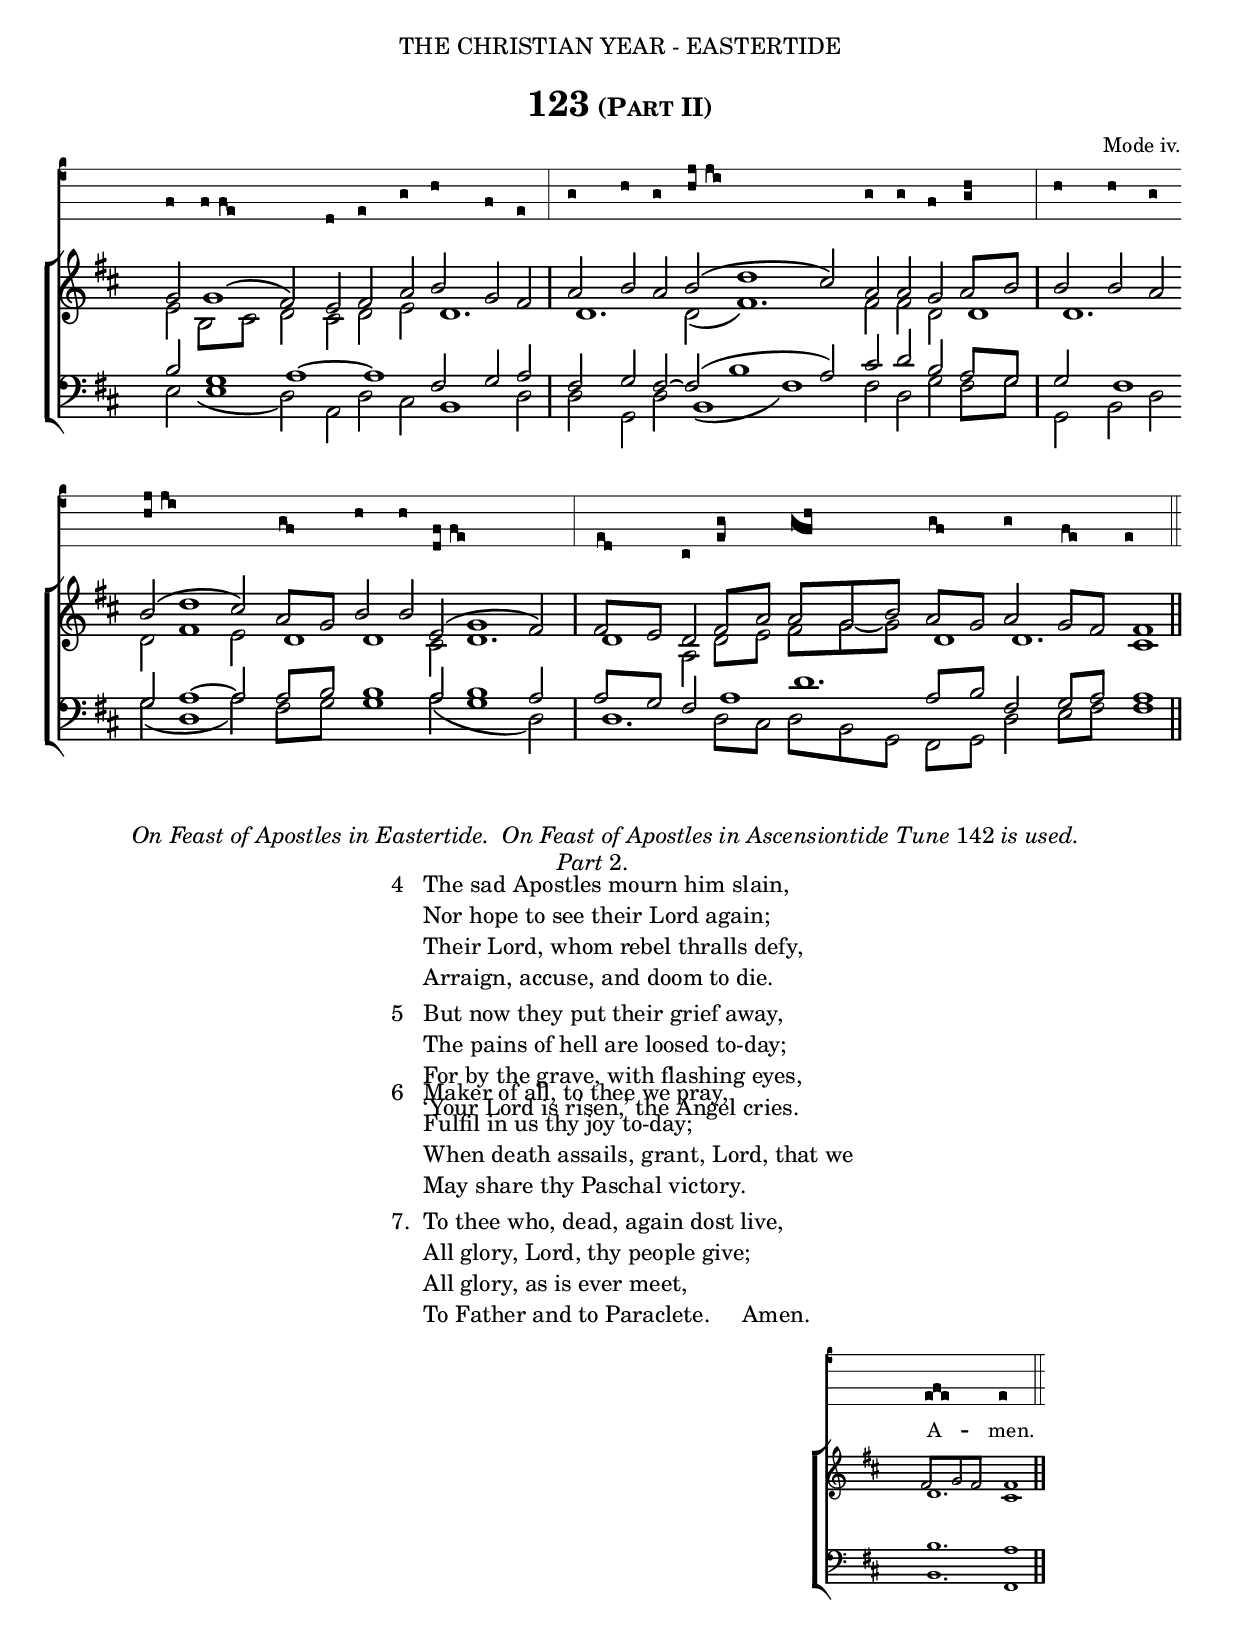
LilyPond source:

%%% 197.png
%%% Hymn 123 Part II The day draws on with golden light
%%% Version 2


\version "2.10"

\include "gregorian-init.ly"

\header {
  dedication = \markup { \center-align {  "THE CHRISTIAN YEAR - EASTERTIDE"
		\hspace #0.1 }}	
		title = \markup { "123" \large \smallCaps "(Part II)" }
  
  arranger = \markup { \small { "Mode iv." }}
  
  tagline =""
}

%%%%%%%%%%%%%%%%%%%%%%%%%%%%%%%% Macros

%% macro settings for stemless long note which is 2x duration of regular white note    
ln = {\once \override NoteHead #'duration-log = #0 
           \once \override Stem #'stencil = ##f
           \once \override NoteColumn #'force-hshift = #0.4 }

%% a second set of macro settings for stemless long notes ( 2x duration of regular white note )
%% this one uses X-offset instead of force-hshift.
%% All long notes are offset slightly to the right with respect to any beamed notes which 
%% they are aligned with.  Normally, this is done with force-hshift.  
%% However, when 2 long notes occur one atop the other (i.e. in S + A pats or in T + B parts), then applying force-hshift
%% to both does not work.  Hence one note needs to be moved with the regular force-hshift in the \ln macro above,
%% while the other is moved with X-offset with the macro \lnb
%% In general force-hshift is preferred whenever possible as slurs are adjusted automatically, while X-offset especially
%% when used with a bottom slur often results in a slur starting too far to the left and which then needs manual adjustment. 

lnb = {\once \override NoteHead #'duration-log = #0 
           \once \override Stem #'stencil = ##f
           \once \override NoteHead #'X-offset = #0.8 }

%% macro to split ligatured notes, moving them a little further apart

split = \override NoteHead #'extra-offset = #'( 0.4 . 0.0 )

%% unsplit. macro to unset the settings for split above.

unsplit = \revert NoteHead #'extra-offset

%%%%%%%%%%%%%%%%%%%%%%%%%%%% End of Macro Definitions

%%% plainsong voice

plainsong = \context VaticanaVoice  {  \relative c { 
	\clef "vaticana-do3"
	\set fontSize = #3
        \key c \major 

f8 \[ f8 \split f8\flexa e8 \] \unsplit d8 e8 g8 a8 f8 e8 \bar "|"  
    g8 a8 g8 \[ a8\pes c8 \split c8\flexa b8 \] \unsplit g8 g8 f8 \[ g8\pes a8 \] \bar "|"  
    a8 a8 g8 \bar "" \break

\[ a8\pes c8 \split c8 \flexa b8 \] \unsplit \[ g8\flexa f8 \] a8 a8 \[ d,8\pes f8 \split f8 \flexa e8 \] \unsplit \bar "|"  
    \[ e8\flexa d8 \] c8 \[ e8\pes g8 \] \[ g8 \once \override NoteHead #'extra-offset = #'(-0.38 . 0.0 ) \flexa f8\pes a8 \] \[ g8\flexa f8 \] g8 \[ f8\flexa e8 \] e4 \bar "||"

}}
  
  
%%% SATB voices

global = {
  \key d \major 
  \set Staff.midiInstrument = "church organ"
}


soprano = \relative c' {
	\autoBeamOff
g'8 \ln g4( fis8) e fis a b g fis \bar "|" a b a b( \ln d4 cis8) a a g a[ b] \bar "|" b b a \bar "" \break
b( \ln d4 cis8) a[ g] b b e,( \ln g4 fis8) \bar "|" fis[ e] d fis[ a] a[ g b] a[ g] a g[ fis] \ln fis4 \bar "||"
}


alto = \relative c' {
	\autoBeamOff
	
e8 b[ cis] d cis d e \ln d4. \bar "|" \ln d4. d8( \ln fis4.) fis8 fis d \ln d4 \bar "|" \ln d4. \bar "" \break
d8 \ln fis4 e8 \ln d4 \ln d4 cis8 \ln d4. \bar "|" \ln d4 a8 d8[ e] fis[ g ~ g] \ln d4 \ln d4. \ln cis4 \bar "||" 
}


tenor = \relative c { \clef bass
	\autoBeamOff

b'8 \ln g4 \ln a4 ~ \ln a4 fis8 g8 a8 \bar "|" fis8 g8 fis8 ~ fis8( \ln b4 a8) cis8 d8 b8 a8[ g8] \bar "|" g8 \ln fis4 \bar "" \break
g8 \ln a4 ~ a8 a8[ b8] \ln b4 a8 \ln b4 a8 \bar "|" a8[ g8] fis8 \ln a4 \ln d4. a8[ b8] fis8 g8[ a8] \ln a4 \bar "||" 
}

bass = \relative c { \clef bass
	\autoBeamOff
	
e8 \lnb e4( d8) a8 d8 cis8 \ln b4 d8 \bar "|" d8 g,8 d'8 \ln b4( \ln fis'4) fis8 d8 g8 fis8[ g8] g,8 b8 d8 \bar "" \break
g8( \ln d4 a'8) fis8[ g8] \lnb g4 a8( \ln g4 d8) \bar "|" \ln d4. d8[ cis8] d8[ b8 g8] fis8[ g8] d'8 e8[ fis8] \ln fis4 \bar "||"
}


#(ly:set-option 'point-and-click #f)

\book {

\paper {
 #(set-paper-size "a4")
%% annotate-spacing = ##t
 print-page-number = ##f
 ragged-last-bottom = ##t
 ragged-bottom = ##t
}

\score {	
  <<
  \new VaticanaStaff {\plainsong }
  \new ChoirStaff <<
   \new Staff = "upper" <<
      \context Voice = sopranos {\voiceOne \global \soprano }
      \context Voice = altos {\voiceTwo \global \alto }
                      >> 
   \new Staff = "lower" <<
      \context Voice = tenors {\voiceOne \global \tenor }
      \context Voice = bass {\voiceTwo \global \bass }
	             >> 
		 >>  
  >>

\layout {
	
  ragged-right = ##f
  ragged-last = ##f
  \context { \Score timing = ##f }
  \context { \Score \override TimeSignature #'transparent = ##t }
  \context { \Score \remove "Mark_engraver" }
  \context { \Staff \consists "Mark_engraver" }
  
  % *** Needed to produce beamed minims - which are quavers in disguise
  \context { \Staff \override NoteHead #'duration-log = #1 }
  \context { \Staff \override Stem #'flag-style = #'no-flag }
  
  \context { \VaticanaStaff
           % *** Increases distance between lines of staff  
           \override StaffSymbol #'staff-space = #1.6            
           % *** Changes staff to black instead of default red
           \revert StaffSymbol #'color
           % *** Makes clef bigger       
           \override Clef #'font-size = #3
           % *** Would make ledger lines black, if there were any
           \revert LedgerLineSpanner #'color
           % *** Makes terminal barline visible 
           \override BarLine #'transparent = ##f 
  	   % *** Remove custos
	   \remove Custos_engraver
	   % needed for certain tweaks
	   \consists "Mark_engraver"
           }
     }
} %%% score bracket 

%%% A separate score block to generate the midi minus the plainsong voice
%%% Since minims are quavers in disguise, tempo has to be set accordingly, tempo set to 2=80

\score {	
  \new ChoirStaff <<
   \new Staff = "upper" <<
      \context Voice = sopranos {\voiceOne \global \soprano }
      \context Voice = altos {\voiceTwo \global \alto }
                      >> 
   \new Staff = "lower" <<
      \context Voice = tenors {\voiceOne \global \tenor }
      \context Voice = bass {\voiceTwo \global \bass }
	             >> 
		 >>  

\midi { 
  \context { \Score tempoWholesPerMinute = #(ly:make-moment 80 8) }
       } 
}

%%% Lyric titles and attributions

\markup { \hspace #7 \italic "On Feast of Apostles in Eastertide.  On Feast of Apostles in Ascensiontide Tune" "142" \italic "is used." }

\markup { \hspace #48 \italic "Part" "2." }  

%%% Main block of lyrics

\markup { \hspace #32 %%add space as necc. to center the column
          \column { %% super column for entire block of lyrics
           		\line { "4  " 
			   \column {	     
				   "The sad Apostles mourn him slain,"
				   "Nor hope to see their Lord again;"
				   "Their Lord, whom rebel thralls defy,"
				   "Arraign, accuse, and doom to die."
			}} 
			\hspace #1  % adds vertical spacing between verses  
			 \line { "5  " 
			   \column {	     
				   "But now they put their grief away,"
				   "The pains of hell are loosed to-day;"
				   "For by the grave, with flashing eyes,"
				   "‘Your Lord is risen,’ the Angel cries."
			}} 
			
	  }  %%% end super column
} %%% end markup

%%fake score block to occupy space and force a pagebreak.  Can't think of a better way of doing this.
\score{
	{s4 }
\header { breakbefore = ##f piece = ##f opus = ##f tagline = ##f }
\layout{	
	\context { \Staff
		\remove Time_signature_engraver
		\remove Key_engraver
		\remove Clef_engraver
		\remove Staff_symbol_engraver
}}}

%%% Second page
%%% Continuation of lyrics

\markup { \hspace #32 %%add space as necc. to center the column
          \column { %% super column of everything
                \hspace #1  % adds vertical spacing between verses  
           	\line { "6  "
		   \column {	     
			   "Maker of all, to thee we pray,"
			   "Fulfil in us thy joy to-day;"
			   "When death assails, grant, Lord, that we"
			   "May share thy Paschal victory."
     			}}
		\hspace #1  % adds vertical spacing between verses  
           	\line { "7. "
		   \column {	     
			   "To thee who, dead, again dost live,"
			   "All glory, Lord, thy people give;"
			   "All glory, as is ever meet,"
			   "To Father and to Paraclete.     Amen."
     			}}
	  }
} %%% lyric markup bracket

%%% Amen score block

\score {  	
  <<
    <<
  \new VaticanaStaff <<
  \context VaticanaVoice = "plainsongamen"  {  \relative c { 	  
	\set Score.timing = ##f
	\override Staff.Clef #'#'font-size = #3
	\clef "vaticana-do3"
	\set fontSize = #3
	\override Staff.StaffSymbol #'staff-space = #1.6
	 
        \[ e8 f8  e8 \]  e4 
      }} 
                    >> 
 \new Lyrics = "lyrics" { s1 }
 \new ChoirStaff
   <<
   \context Staff = upper \with {  fontSize = #-3  \override StaffSymbol #'staff-space = #(magstep -2) } 
                              << 
	\context Voice = "sopranos" { \relative c' { 
	                                              \clef treble \global
	                                              \voiceOne fis8[ g fis] \ln fis4 \bar "||" }}
	\context Voice = "altos"    { \relative c' { 
	                                              \global
	                                              \voiceTwo  \ln d4. \ln cis4 \bar "||" }}
	                      >>
	\context Staff = lower \with { fontSize = #-3  \override StaffSymbol #'staff-space = #(magstep -2) } 
	                      <<
	\context Voice = "tenors" { \relative c { 
		                                  \clef bass  \global
	                                          \voiceThree  \ln b'4. \ln a4 \bar "||" }}
	\context Voice = "basses" { \relative c { 
	                                          \clef bass  \global \voiceFour  
	                                          \once \override NoteHead #'duration-log = #0 
                                                  \once \override Stem #'stencil = ##f
                                                  \once \override NoteHead #'X-offset = #0.5
	                                          b4. \ln fis4 \bar "||" }}
			        >> 
   >>
  \context Lyrics = "lyrics" \lyricsto "altos" { \override LyricText #'font-size = #-1  A -- men. }
  >>
>>

\header { breakbefore = ##f piece = " " opus = " " }

\layout {
     indent = 13\cm
     raggedright = ##t
     packed = ##f
     \context { \Score \override TimeSignature #'transparent = ##t }
     \context { \Score \override SeparationItem #'padding = #2 }
     \context { \Staff \override VerticalAxisGroup #'minimum-Y-extent = #'( -5 . 4) }
     \context { \Score \remove "Bar_number_engraver"
		timing = ##f 
              }
     \context { \Staff \override NoteHead #'duration-log = #1 }
     \context { \Staff \override Stem #'flag-style = #'no-flag }
     \context { \VaticanaStaff %%customize vaticana staff context 
	          \revert StaffSymbol #'color
		  \revert LedgerLineSpanner #'color
		  \override BarLine #'transparent = ##f 
		  \remove Custos_engraver
 	} 
} 

}

%%% Separate score block for Amen midi minus plainsong voice
%%% Since the minims are quavers in disguise, the tempo has to be adjusted accordingly. A tempo of 2=80 is set.

\score {  	
 \new ChoirStaff
   <<
   \context Staff = upper \with {  fontSize = #-3  \override StaffSymbol #'staff-space = #(magstep -2) } 
                              << 
	\context Voice = "sopranos" { \relative c' { 
	                                              \clef treble \global
	                                              \voiceOne fis8[ g fis] \ln fis4 \bar "||" }}
	\context Voice = "altos"    { \relative c' { 
	                                              \global
	                                              \voiceTwo  \ln d4. \ln cis4 \bar "||" }}
	                      >>
	\context Staff = lower \with { fontSize = #-3  \override StaffSymbol #'staff-space = #(magstep -2) } 
	                      <<
	\context Voice = "tenors" { \relative c { 
		                                  \clef bass  \global
	                                          \voiceThree  \ln b'4. \ln a4 \bar "||" }}
	\context Voice = "basses" { \relative c { 
	                                          \clef bass  \global \voiceFour  
	                                          \once \override NoteHead #'duration-log = #0 
                                                  \once \override Stem #'stencil = ##f
                                                  \once \override NoteHead #'X-offset = #0.5
	                                          b4. \ln fis4 \bar "||" }}
			        >> 
   >>
   
\midi {  
   \context {
       \Score 
       tempoWholesPerMinute = #(ly:make-moment 80 8) }
      }

}
	

} %% book bracket


